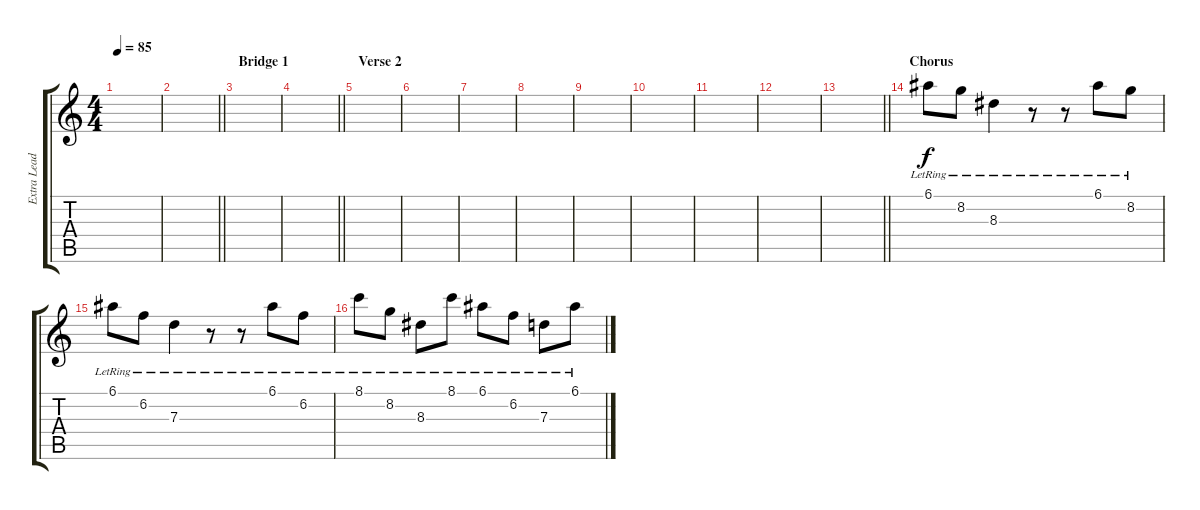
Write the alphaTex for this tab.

\track ("Extra Lead 2" "Extra Lead") {instrument overdrivenguitar}
\staff {score tabs}
\tuning (E4 B3 G3 D3 A2 E2) {hide}
\ts (4 4)
\tempo 85
\clef g2
\ks c
|
\barLineRight lightlight
|
\section ("" "Bridge 1")
|
\barLineRight lightlight
|
\section ("" "Verse 2")
|
|
|
|
|
|
|
|
\barLineRight lightlight
|
\section ("" "Chorus")
6.1{lr}.8 8.2{lr}.8 8.3{lr}.4 r.8 r.8 6.1{lr}.8 8.2{lr}.8 |
6.1{lr}.8 6.2{lr}.8 7.3{lr}.4 r.8 r.8 6.1{lr}.8 6.2{lr}.8 |
8.1{lr}.8 8.2{lr}.8 8.3{lr}.8 8.1{lr}.8 6.1{lr}.8 6.2{lr}.8 7.3{lr}.8 6.1{lr}.8
